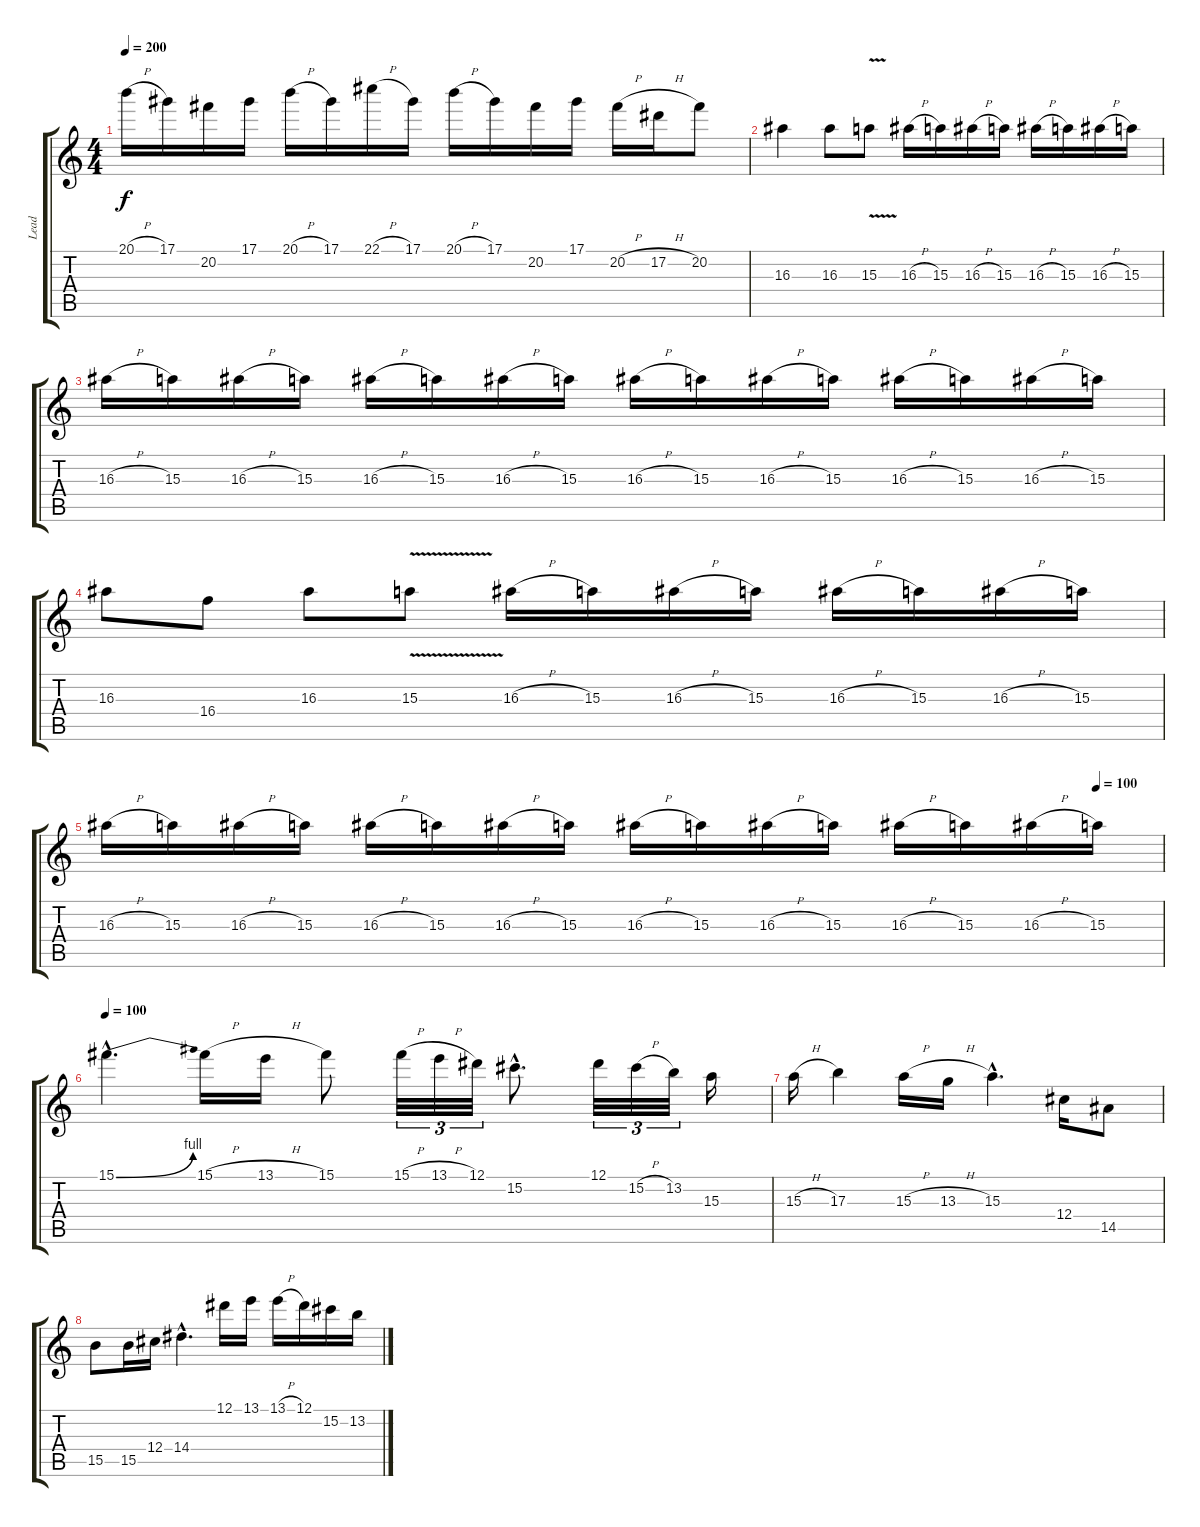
\track ("Lead" "Lead") {instrument overdrivenguitar}
\staff {score tabs}
\tuning (Eb4 Bb3 Gb3 Db3 Ab2 Eb2) {hide}
\ts (4 4)
\tempo 200
\clef g2
\ks c
20.1{h}.16{dy f} 17.1.16 20.2.16 17.1.16 20.1{h}.16 17.1.16 22.1{h}.16 17.1.16 20.1{h}.16 17.1.16 20.2.16 17.1.16 20.2{h}.16 17.2{h}.16 20.2.8 |
16.3.4 16.3.8 15.3{v}.8 16.3{h}.16 15.3.16 16.3{h}.16 15.3.16 16.3{h}.16 15.3.16 16.3{h}.16 15.3.16 |
16.3{h}.16 15.3.16 16.3{h}.16 15.3.16 16.3{h}.16 15.3.16 16.3{h}.16 15.3.16 16.3{h}.16 15.3.16 16.3{h}.16 15.3.16 16.3{h}.16 15.3.16 16.3{h}.16 15.3.16 |
16.3.8 16.4.8 16.3.8 15.3{v}.8 16.3{h}.16 15.3.16 16.3{h}.16 15.3.16 16.3{h}.16 15.3.16 16.3{h}.16 15.3.16 |
\tempo (100 0.9375)
16.3{h}.16 15.3.16 16.3{h}.16 15.3.16 16.3{h}.16 15.3.16 16.3{h}.16 15.3.16 16.3{h}.16 15.3.16 16.3{h}.16 15.3.16 16.3{h}.16 15.3.16 16.3{h}.16 15.3.16 |
\tempo 100
15.1{be (bend 0 0 60 4) hac}.4{d} 15.1{h}.16 13.1{h}.16 15.1.8 15.1{h}.32{tu (3 2)} 13.1{h}.32{tu (3 2)} 12.1.32{tu (3 2)} 15.2{hac}.8{d} 12.1.32{tu (3 2)} 15.2{h}.32{tu (3 2)} 13.2.32{tu (3 2)} 15.3.16 |
15.3{h}.16 17.3.4 15.3{h}.16 13.3{h}.16 15.3{hac}.4{d} 12.4.16 14.5.8 |
15.5.8 15.5.16 12.4.16 14.4{hac}.4{d} 12.1.16 13.1.16 13.1{h}.16 12.1.16 15.2.16 13.2.16
